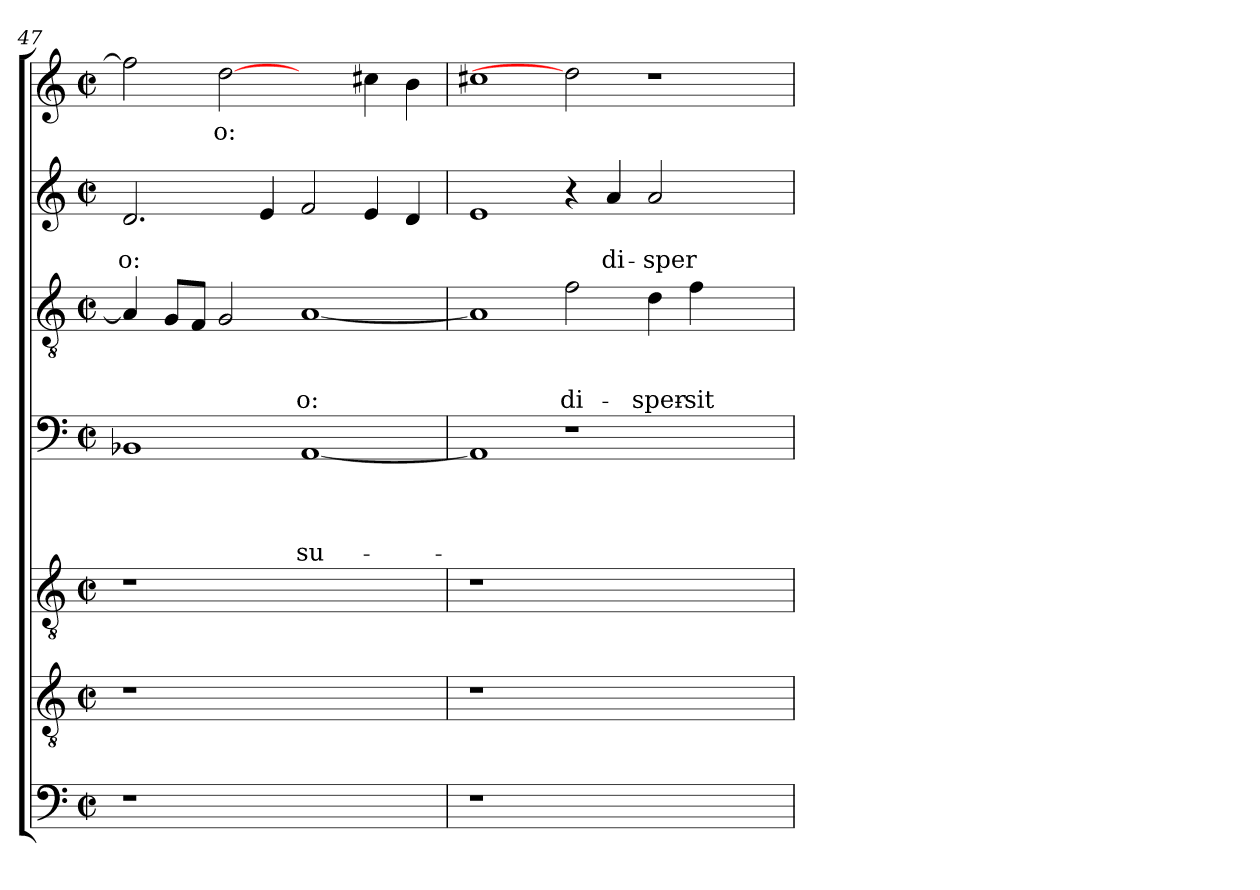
**kern	**kern	**kern	**kern	**text	**text	**text	**text	**kern	**text	**text	**text	**kern	**text	**text	**kern	**text
*part7	*part6	*part5	*part4	*part4	*part4	*part4	*part4	*part3	*part3	*part3	*part3	*part2	*part2	*part2	*part1	*part1
*staff7	*staff6	*staff5	*staff4	*staff4	*staff4	*staff4	*staff4	*staff3	*staff3	*staff3	*staff3	*staff2	*staff2	*staff2	*staff1	*staff1
*clefF4	*clefGv2	*clefGv2	*clefF4	*	*	*	*	*clefGv2	*	*	*	*clefG2	*	*	*clefG2	*
*k[]	*k[]	*k[]	*k[]	*	*	*	*	*k[]	*	*	*	*k[]	*	*	*k[]	*
*C:	*C:	*C:	*C:	*	*	*	*	*C:	*	*	*	*C:	*	*	*C:	*
*M2/2	*M2/2	*M2/2	*M2/2	*	*	*	*	*M2/2	*	*	*	*M2/2	*	*	*M2/2	*
*met(c|)	*met(c|)	*met(c|)	*met(c|)	*	*	*	*	*met(c|)	*	*	*	*met(c|)	*	*	*met(c|)	*
=47	=47	=47	=47	=47	=47	=47	=47	=47	=47	=47	=47	=47	=47	=47	=47	=47
!	!	!	!	!	!	!	!	!	!	!	!	!	!	!LO:LY:b	!	!
1r	1r	1r	1BB-X	.	.	.	.	4A/]	.	.	.	2.d/	.	-o:	2ff\]	.
.	.	.	.	.	.	.	.	8G/L	.	.	.	.	.	.	.	.
.	.	.	.	.	.	.	.	8F/J	.	.	.	.	.	.	.	.
!	!	!	!	!	!	!	!	!	!	!	!	!	!	!	!	!LO:LY:b
.	.	.	.	.	.	.	.	2G/	.	.	.	.	.	.	[2dd	-o:
.	.	.	.	.	.	.	.	.	.	.	.	4e/	.	.	.	.
!	!	!	!	!	!	!	!LO:LY:b	!	!	!	!LO:LY:b	!	!	!	!	!
1ryy	1ryy	1ryy	[<1AA	.	.	.	su-	[<1A	.	.	-o:	2f/	.	.	2ryy	.
.	.	.	.	.	.	.	.	.	.	.	.	4e/	.	.	4cc#X\	.
.	.	.	.	.	.	.	.	.	.	.	.	4d/	.	.	4b\	.
!!LO:LB:g=z
=48	=48	=48	=48	=48	=48	=48	=48	=48	=48	=48	=48	=48	=48	=48	=48	=48
1r	1r	1r	1AA]	.	.	.	.	1A]	.	.	.	1e	.	.	1cc#X	.
!	!	!	!	!	!	!	!	!	!	!	!LO:LY:b	!	!	!	!	!
1.ryy	1.ryy	1.ryy	1r	.	.	.	.	2f\	.	.	di-	4r	.	.	2dd]	.
!	!	!	!	!	!	!	!	!	!	!	!	!	!	!LO:LY:b	!	!
.	.	.	.	.	.	.	.	.	.	.	.	4a/	.	di-	.	.
!	!	!	!	!	!	!	!	!	!	!	!LO:LY:b	!	!	!LO:LY:b	!	!
.	.	.	.	.	.	.	.	4d\	.	.	-sper-	2a/	.	-sper-	1r	.
!	!	!	!	!	!	!	!	!	!	!	!LO:LY:b:rj	!	!	!	!	!
.	.	.	.	.	.	.	.	4f\	.	.	-sit	.	.	.	.	.
.	.	.	2ryy	.	.	.	.	2ryy	.	.	.	2ryy	.	.	.	.
=	=	=	=	=	=	=	=	=	=	=	=	=	=	=	=	=
*-	*-	*-	*-	*-	*-	*-	*-	*-	*-	*-	*-	*-	*-	*-	*-	*-
